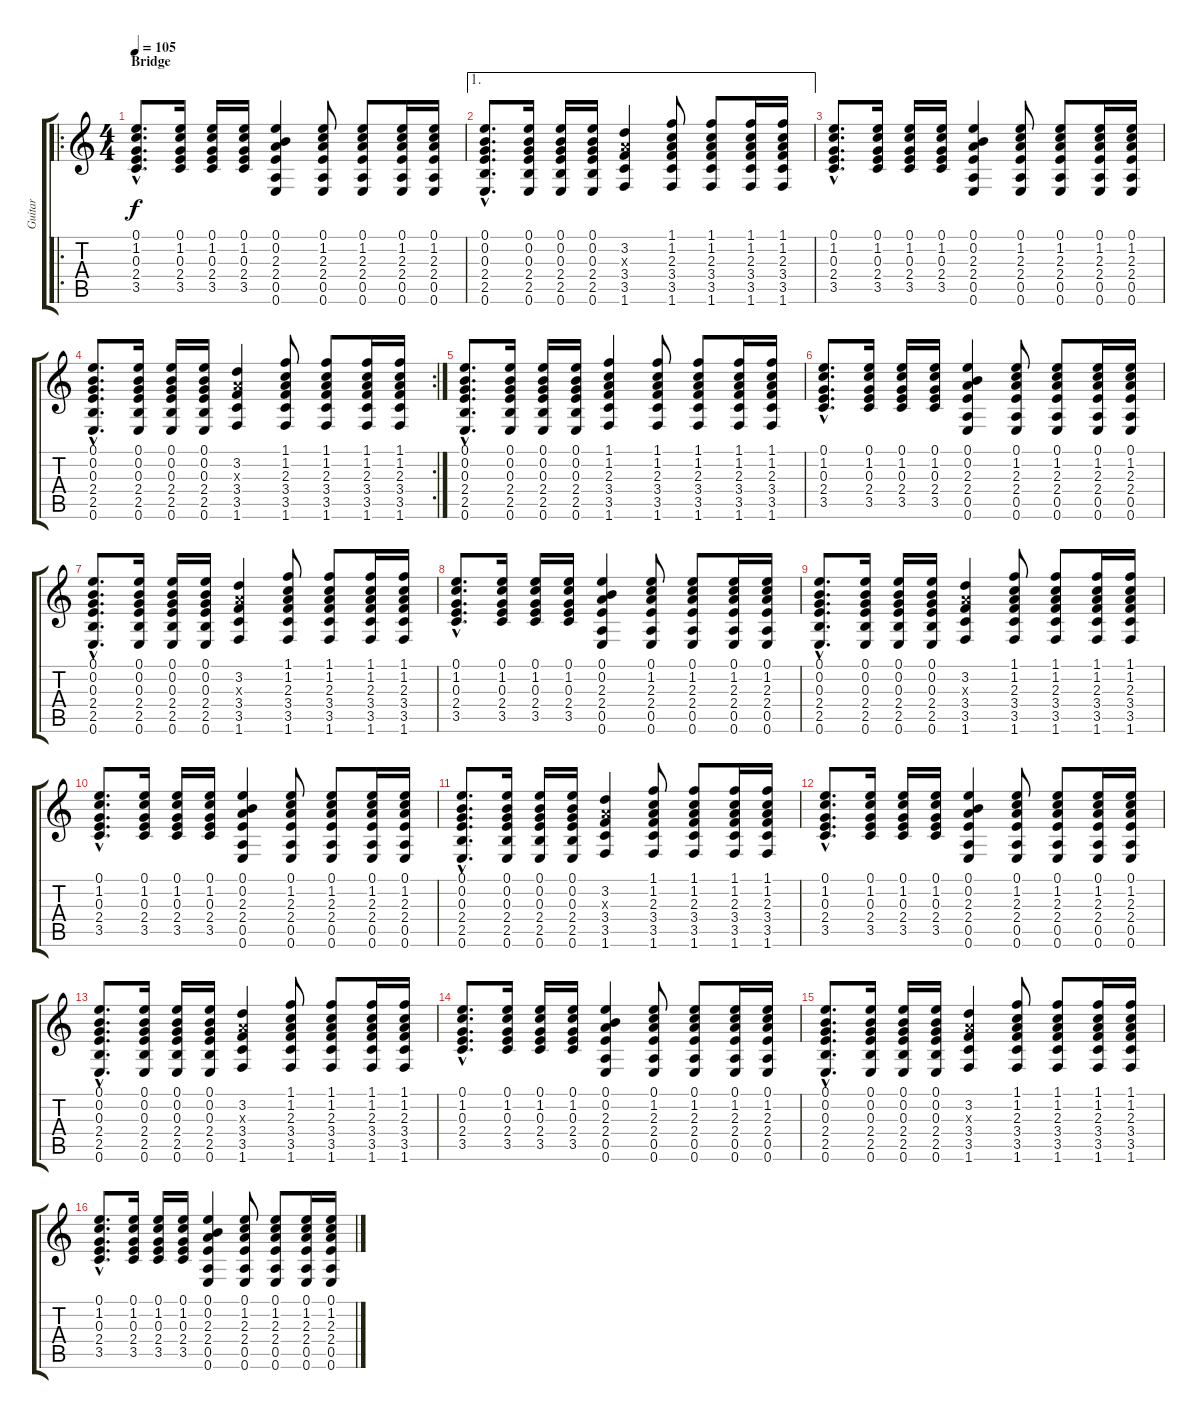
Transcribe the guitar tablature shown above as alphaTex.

\track ("Guitar" "Guitar") {instrument acousticguitarsteel}
\staff {score tabs}
\tuning (E4 B3 G3 D3 A2 E2) {hide}
\ro
\ts (4 4)
\section ("" "Bridge")
\tempo 105
\clef g2
\ks c
(0.1{hac} 1.2{hac} 0.3{hac} 2.4{hac} 3.5{hac}).8{d dy f} (0.1 1.2 0.3 2.4 3.5).16 (0.1 1.2 0.3 2.4 3.5).16 (0.1 1.2 0.3 2.4 3.5).16 (0.1 0.2 2.3 2.4 0.5 0.6).4 (0.1 1.2 2.3 2.4 0.5 0.6).8 (0.1 1.2 2.3 2.4 0.5 0.6).8 (0.1 1.2 2.3 2.4 0.5 0.6).16 (0.1 1.2 2.3 2.4 0.5 0.6).16 |
\ae 1
(0.1{hac} 0.2{hac} 0.3{hac} 2.4{hac} 2.5{hac} 0.6{hac}).8{d} (0.1 0.2 0.3 2.4 2.5 0.6).16 (0.1 0.2 0.3 2.4 2.5 0.6).16 (0.1 0.2 0.3 2.4 2.5 0.6).16 (3.2 2.3{x} 3.4 3.5 1.6).4 (1.1 1.2 2.3 3.4 3.5 1.6).8 (1.1 1.2 2.3 3.4 3.5 1.6).8 (1.1 1.2 2.3 3.4 3.5 1.6).16 (1.1 1.2 2.3 3.4 3.5 1.6).16 |
(0.1{hac} 1.2{hac} 0.3{hac} 2.4{hac} 3.5{hac}).8{d} (0.1 1.2 0.3 2.4 3.5).16 (0.1 1.2 0.3 2.4 3.5).16 (0.1 1.2 0.3 2.4 3.5).16 (0.1 0.2 2.3 2.4 0.5 0.6).4 (0.1 1.2 2.3 2.4 0.5 0.6).8 (0.1 1.2 2.3 2.4 0.5 0.6).8 (0.1 1.2 2.3 2.4 0.5 0.6).16 (0.1 1.2 2.3 2.4 0.5 0.6).16 |
\rc 2
(0.1{hac} 0.2{hac} 0.3{hac} 2.4{hac} 2.5{hac} 0.6{hac}).8{d} (0.1 0.2 0.3 2.4 2.5 0.6).16 (0.1 0.2 0.3 2.4 2.5 0.6).16 (0.1 0.2 0.3 2.4 2.5 0.6).16 (3.2 2.3{x} 3.4 3.5 1.6).4 (1.1 1.2 2.3 3.4 3.5 1.6).8 (1.1 1.2 2.3 3.4 3.5 1.6).8 (1.1 1.2 2.3 3.4 3.5 1.6).16 (1.1 1.2 2.3 3.4 3.5 1.6).16 |
(0.1{hac} 0.2{hac} 0.3{hac} 2.4{hac} 2.5{hac} 0.6{hac}).8{d} (0.1 0.2 0.3 2.4 2.5 0.6).16 (0.1 0.2 0.3 2.4 2.5 0.6).16 (0.1 0.2 0.3 2.4 2.5 0.6).16 (1.1 1.2 2.3 3.4 3.5 1.6).4 (1.1 1.2 2.3 3.4 3.5 1.6).8 (1.1 1.2 2.3 3.4 3.5 1.6).8 (1.1 1.2 2.3 3.4 3.5 1.6).16 (1.1 1.2 2.3 3.4 3.5 1.6).16 |
(0.1{hac} 1.2{hac} 0.3{hac} 2.4{hac} 3.5{hac}).8{d} (0.1 1.2 0.3 2.4 3.5).16 (0.1 1.2 0.3 2.4 3.5).16 (0.1 1.2 0.3 2.4 3.5).16 (0.1 0.2 2.3 2.4 0.5 0.6).4 (0.1 1.2 2.3 2.4 0.5 0.6).8 (0.1 1.2 2.3 2.4 0.5 0.6).8 (0.1 1.2 2.3 2.4 0.5 0.6).16 (0.1 1.2 2.3 2.4 0.5 0.6).16 |
(0.1{hac} 0.2{hac} 0.3{hac} 2.4{hac} 2.5{hac} 0.6{hac}).8{d} (0.1 0.2 0.3 2.4 2.5 0.6).16 (0.1 0.2 0.3 2.4 2.5 0.6).16 (0.1 0.2 0.3 2.4 2.5 0.6).16 (3.2 2.3{x} 3.4 3.5 1.6).4 (1.1 1.2 2.3 3.4 3.5 1.6).8 (1.1 1.2 2.3 3.4 3.5 1.6).8 (1.1 1.2 2.3 3.4 3.5 1.6).16 (1.1 1.2 2.3 3.4 3.5 1.6).16 |
(0.1{hac} 1.2{hac} 0.3{hac} 2.4{hac} 3.5{hac}).8{d} (0.1 1.2 0.3 2.4 3.5).16 (0.1 1.2 0.3 2.4 3.5).16 (0.1 1.2 0.3 2.4 3.5).16 (0.1 0.2 2.3 2.4 0.5 0.6).4 (0.1 1.2 2.3 2.4 0.5 0.6).8 (0.1 1.2 2.3 2.4 0.5 0.6).8 (0.1 1.2 2.3 2.4 0.5 0.6).16 (0.1 1.2 2.3 2.4 0.5 0.6).16 |
(0.1{hac} 0.2{hac} 0.3{hac} 2.4{hac} 2.5{hac} 0.6{hac}).8{d} (0.1 0.2 0.3 2.4 2.5 0.6).16 (0.1 0.2 0.3 2.4 2.5 0.6).16 (0.1 0.2 0.3 2.4 2.5 0.6).16 (3.2 2.3{x} 3.4 3.5 1.6).4 (1.1 1.2 2.3 3.4 3.5 1.6).8 (1.1 1.2 2.3 3.4 3.5 1.6).8 (1.1 1.2 2.3 3.4 3.5 1.6).16 (1.1 1.2 2.3 3.4 3.5 1.6).16 |
(0.1{hac} 1.2{hac} 0.3{hac} 2.4{hac} 3.5{hac}).8{d} (0.1 1.2 0.3 2.4 3.5).16 (0.1 1.2 0.3 2.4 3.5).16 (0.1 1.2 0.3 2.4 3.5).16 (0.1 0.2 2.3 2.4 0.5 0.6).4 (0.1 1.2 2.3 2.4 0.5 0.6).8 (0.1 1.2 2.3 2.4 0.5 0.6).8 (0.1 1.2 2.3 2.4 0.5 0.6).16 (0.1 1.2 2.3 2.4 0.5 0.6).16 |
(0.1{hac} 0.2{hac} 0.3{hac} 2.4{hac} 2.5{hac} 0.6{hac}).8{d} (0.1 0.2 0.3 2.4 2.5 0.6).16 (0.1 0.2 0.3 2.4 2.5 0.6).16 (0.1 0.2 0.3 2.4 2.5 0.6).16 (3.2 2.3{x} 3.4 3.5 1.6).4 (1.1 1.2 2.3 3.4 3.5 1.6).8 (1.1 1.2 2.3 3.4 3.5 1.6).8 (1.1 1.2 2.3 3.4 3.5 1.6).16 (1.1 1.2 2.3 3.4 3.5 1.6).16 |
(0.1{hac} 1.2{hac} 0.3{hac} 2.4{hac} 3.5{hac}).8{d} (0.1 1.2 0.3 2.4 3.5).16 (0.1 1.2 0.3 2.4 3.5).16 (0.1 1.2 0.3 2.4 3.5).16 (0.1 0.2 2.3 2.4 0.5 0.6).4 (0.1 1.2 2.3 2.4 0.5 0.6).8 (0.1 1.2 2.3 2.4 0.5 0.6).8 (0.1 1.2 2.3 2.4 0.5 0.6).16 (0.1 1.2 2.3 2.4 0.5 0.6).16 |
(0.1{hac} 0.2{hac} 0.3{hac} 2.4{hac} 2.5{hac} 0.6{hac}).8{d} (0.1 0.2 0.3 2.4 2.5 0.6).16 (0.1 0.2 0.3 2.4 2.5 0.6).16 (0.1 0.2 0.3 2.4 2.5 0.6).16 (3.2 2.3{x} 3.4 3.5 1.6).4 (1.1 1.2 2.3 3.4 3.5 1.6).8 (1.1 1.2 2.3 3.4 3.5 1.6).8 (1.1 1.2 2.3 3.4 3.5 1.6).16 (1.1 1.2 2.3 3.4 3.5 1.6).16 |
(0.1{hac} 1.2{hac} 0.3{hac} 2.4{hac} 3.5{hac}).8{d} (0.1 1.2 0.3 2.4 3.5).16 (0.1 1.2 0.3 2.4 3.5).16 (0.1 1.2 0.3 2.4 3.5).16 (0.1 0.2 2.3 2.4 0.5 0.6).4 (0.1 1.2 2.3 2.4 0.5 0.6).8 (0.1 1.2 2.3 2.4 0.5 0.6).8 (0.1 1.2 2.3 2.4 0.5 0.6).16 (0.1 1.2 2.3 2.4 0.5 0.6).16 |
(0.1{hac} 0.2{hac} 0.3{hac} 2.4{hac} 2.5{hac} 0.6{hac}).8{d} (0.1 0.2 0.3 2.4 2.5 0.6).16 (0.1 0.2 0.3 2.4 2.5 0.6).16 (0.1 0.2 0.3 2.4 2.5 0.6).16 (3.2 2.3{x} 3.4 3.5 1.6).4 (1.1 1.2 2.3 3.4 3.5 1.6).8 (1.1 1.2 2.3 3.4 3.5 1.6).8 (1.1 1.2 2.3 3.4 3.5 1.6).16 (1.1 1.2 2.3 3.4 3.5 1.6).16 |
(0.1{hac} 1.2{hac} 0.3{hac} 2.4{hac} 3.5{hac}).8{d} (0.1 1.2 0.3 2.4 3.5).16 (0.1 1.2 0.3 2.4 3.5).16 (0.1 1.2 0.3 2.4 3.5).16 (0.1 0.2 2.3 2.4 0.5 0.6).4 (0.1 1.2 2.3 2.4 0.5 0.6).8 (0.1 1.2 2.3 2.4 0.5 0.6).8 (0.1 1.2 2.3 2.4 0.5 0.6).16 (0.1 1.2 2.3 2.4 0.5 0.6).16
